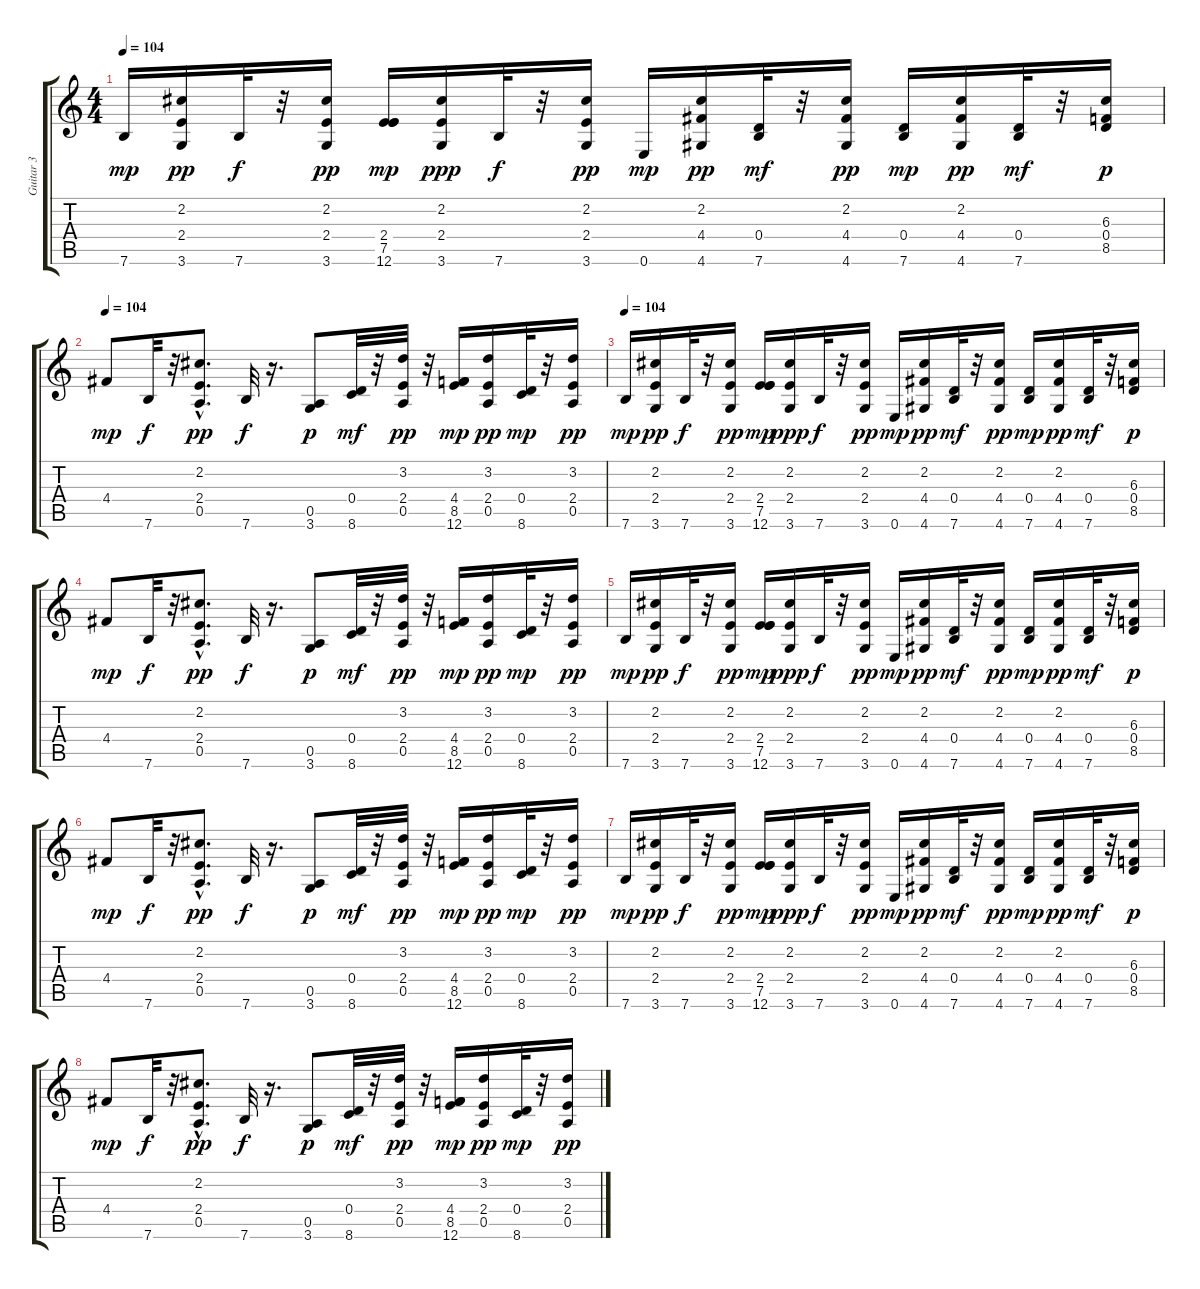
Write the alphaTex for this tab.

\track ("Guitar 3" "Guitar 3") {instrument acousticguitarnylon}
\staff {score tabs}
\tuning (E4 B3 G3 D3 A2 E2) {hide}
\ts (4 4)
\tempo 104
\clef g2
\ks c
7.6.16{dy mp} (2.2 2.4 3.6).16{dy pp} 7.6.32{dy f} r.32 (2.2 2.4 3.6).16{dy pp} (2.4 7.5 12.6).16{dy mp} (2.2 2.4 3.6).16{dy ppp} 7.6.32{dy f} r.32 (2.2 2.4 3.6).16{dy pp} 0.6.16{dy mp} (2.2 4.4 4.6).16{dy pp} (0.4 7.6).32{dy mf} r.32 (2.2 4.4 4.6).16{dy pp} (0.4 7.6).16{dy mp} (2.2 4.4 4.6).16{dy pp} (0.4 7.6).32{dy mf} r.32 (6.3 0.4 8.5).16{dy p} |
\tempo 104
4.4.8{dy mp} 7.6.32{dy f} r.32 (2.2{hac} 2.4{hac} 0.5{hac}).8{d dy pp} 7.6.32{dy f} r.16{d} (0.5 3.6).8{dy p} (0.4 8.6).32{dy mf} r.32 (3.2 2.4 0.5).32{dy pp} r.32 (4.4 8.5 12.6).16{dy mp} (3.2 2.4 0.5).16{dy pp} (0.4 8.6).32{dy mp} r.32 (3.2 2.4 0.5).16{dy pp} |
\tempo 104
7.6.16{dy mp} (2.2 2.4 3.6).16{dy pp} 7.6.32{dy f} r.32 (2.2 2.4 3.6).16{dy pp} (2.4 7.5 12.6).16{dy mp} (2.2 2.4 3.6).16{dy ppp} 7.6.32{dy f} r.32 (2.2 2.4 3.6).16{dy pp} 0.6.16{dy mp} (2.2 4.4 4.6).16{dy pp} (0.4 7.6).32{dy mf} r.32 (2.2 4.4 4.6).16{dy pp} (0.4 7.6).16{dy mp} (2.2 4.4 4.6).16{dy pp} (0.4 7.6).32{dy mf} r.32 (6.3 0.4 8.5).16{dy p} |
4.4.8{dy mp} 7.6.32{dy f} r.32 (2.2{hac} 2.4{hac} 0.5{hac}).8{d dy pp} 7.6.32{dy f} r.16{d} (0.5 3.6).8{dy p} (0.4 8.6).32{dy mf} r.32 (3.2 2.4 0.5).32{dy pp} r.32 (4.4 8.5 12.6).16{dy mp} (3.2 2.4 0.5).16{dy pp} (0.4 8.6).32{dy mp} r.32 (3.2 2.4 0.5).16{dy pp} |
7.6.16{dy mp} (2.2 2.4 3.6).16{dy pp} 7.6.32{dy f} r.32 (2.2 2.4 3.6).16{dy pp} (2.4 7.5 12.6).16{dy mp} (2.2 2.4 3.6).16{dy ppp} 7.6.32{dy f} r.32 (2.2 2.4 3.6).16{dy pp} 0.6.16{dy mp} (2.2 4.4 4.6).16{dy pp} (0.4 7.6).32{dy mf} r.32 (2.2 4.4 4.6).16{dy pp} (0.4 7.6).16{dy mp} (2.2 4.4 4.6).16{dy pp} (0.4 7.6).32{dy mf} r.32 (6.3 0.4 8.5).16{dy p} |
4.4.8{dy mp} 7.6.32{dy f} r.32 (2.2{hac} 2.4{hac} 0.5{hac}).8{d dy pp} 7.6.32{dy f} r.16{d} (0.5 3.6).8{dy p} (0.4 8.6).32{dy mf} r.32 (3.2 2.4 0.5).32{dy pp} r.32 (4.4 8.5 12.6).16{dy mp} (3.2 2.4 0.5).16{dy pp} (0.4 8.6).32{dy mp} r.32 (3.2 2.4 0.5).16{dy pp} |
7.6.16{dy mp} (2.2 2.4 3.6).16{dy pp} 7.6.32{dy f} r.32 (2.2 2.4 3.6).16{dy pp} (2.4 7.5 12.6).16{dy mp} (2.2 2.4 3.6).16{dy ppp} 7.6.32{dy f} r.32 (2.2 2.4 3.6).16{dy pp} 0.6.16{dy mp} (2.2 4.4 4.6).16{dy pp} (0.4 7.6).32{dy mf} r.32 (2.2 4.4 4.6).16{dy pp} (0.4 7.6).16{dy mp} (2.2 4.4 4.6).16{dy pp} (0.4 7.6).32{dy mf} r.32 (6.3 0.4 8.5).16{dy p} |
4.4.8{dy mp} 7.6.32{dy f} r.32 (2.2{hac} 2.4{hac} 0.5{hac}).8{d dy pp} 7.6.32{dy f} r.16{d} (0.5 3.6).8{dy p} (0.4 8.6).32{dy mf} r.32 (3.2 2.4 0.5).32{dy pp} r.32 (4.4 8.5 12.6).16{dy mp} (3.2 2.4 0.5).16{dy pp} (0.4 8.6).32{dy mp} r.32 (3.2 2.4 0.5).16{dy pp}
